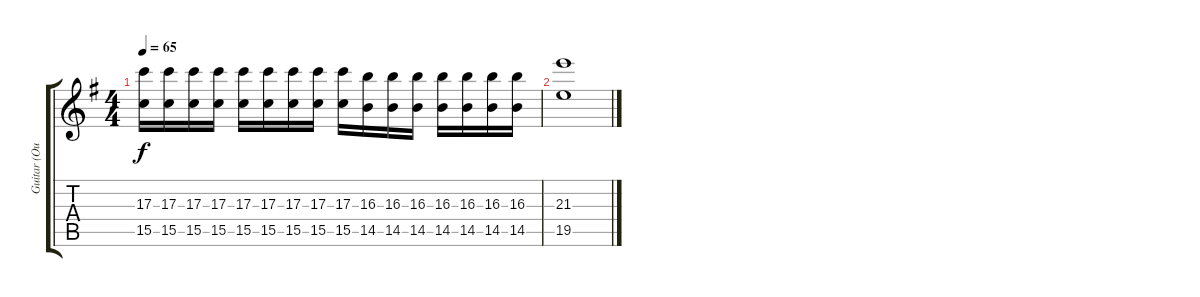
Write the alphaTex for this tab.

\track ("Guitar (Outro and Solo) - Simon Neil" "Guitar (Ou") {instrument overdrivenguitar}
\staff {score tabs}
\tuning (E4 B3 G3 D3 A2 D2) {hide}
\ts (4 4)
\tempo 65
\clef g2
\ks g
(17.3 15.5).16{dy f} (17.3 15.5).16 (17.3 15.5).16 (17.3 15.5).16 (17.3 15.5).16 (17.3 15.5).16 (17.3 15.5).16 (17.3 15.5).16 (17.3 15.5).16 (16.3 14.5).16 (16.3 14.5).16 (16.3 14.5).16 (16.3 14.5).16 (16.3 14.5).16 (16.3 14.5).16 (16.3 14.5).16 |
(21.3 19.5).1
